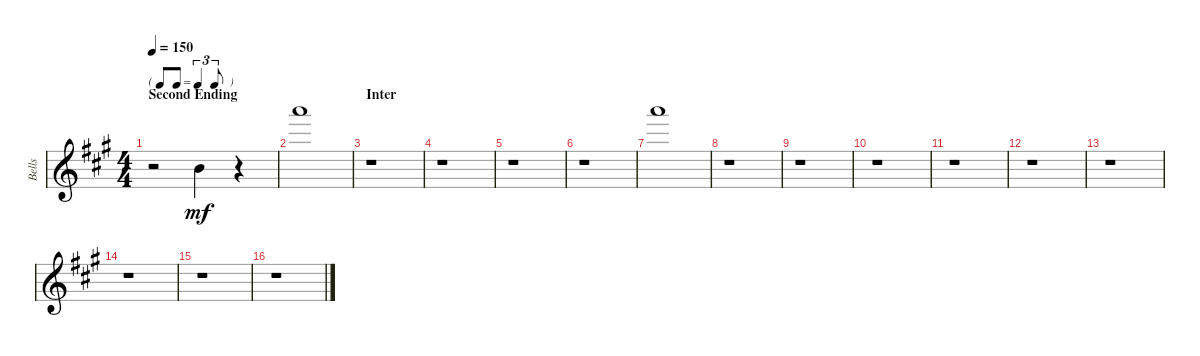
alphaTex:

\track ("Bells" "Bells") {instrument xylophone}
\staff {score}
\tuning (E4 B3 G3 D3 A2 E2 B1) {hide}
\ts (4 4)
\tf triplet8th
\section ("" "Second Ending")
\tempo 150
\clef g2
\ks a
r.2{dy mf} 7.1.4 r.4 |
29.1.1 |
\section ("" "Inter")
r.1 |
r.1 |
r.1 |
r.1 |
29.1.1 |
r.1 |
r.1 |
r.1 |
\section ("" "")
r.1 |
r.1 |
r.1 |
r.1 |
r.1 |
r.1
